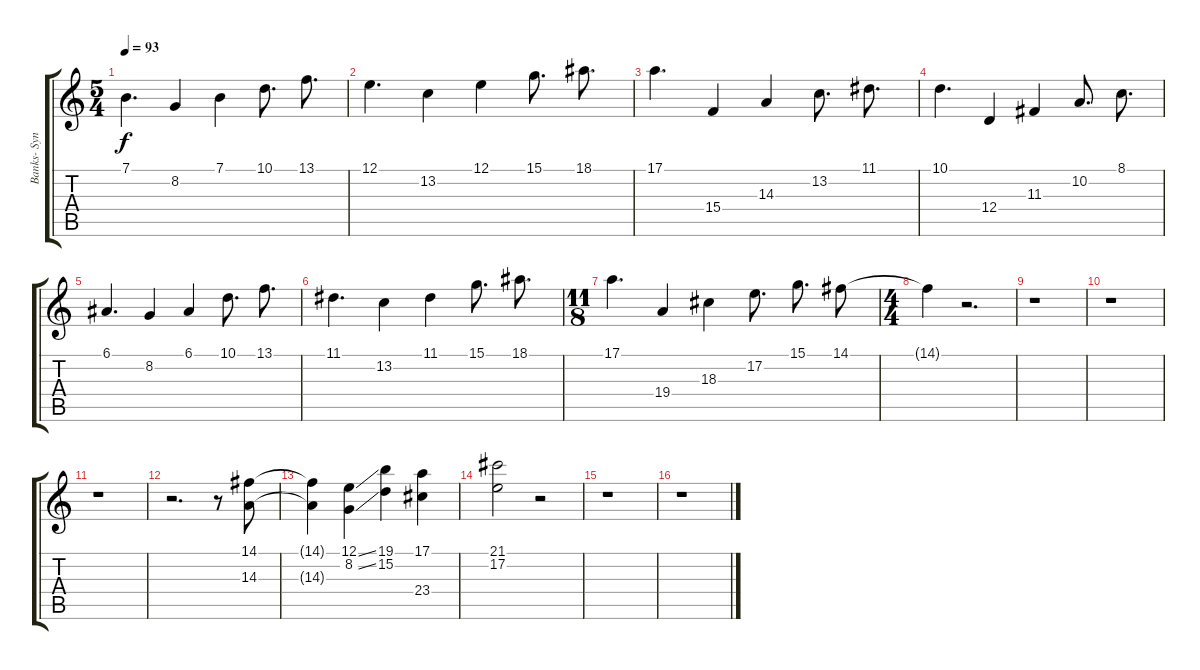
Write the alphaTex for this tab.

\track ("Banks- Synth" "Banks- Syn") {instrument pad2warm}
\staff {score tabs}
\tuning (E4 B3 G3 D3 A2 E2) {hide}
\ts (5 4)
\tempo 93
\clef g2
\ks c
7.1.4{d dy f} 8.2.4 7.1.4 10.1.8{d} 13.1.8{d} |
12.1.4{d} 13.2.4 12.1.4 15.1.8{d} 18.1.8{d} |
17.1.4{d} 15.4.4 14.3.4 13.2.8{d} 11.1.8{d} |
10.1.4{d} 12.4.4 11.3.4 10.2.8{d} 8.1.8{d} |
6.1.4{d} 8.2.4 6.1.4 10.1.8{d} 13.1.8{d} |
11.1.4{d} 13.2.4 11.1.4 15.1.8{d} 18.1.8{d} |
\ts (11 8)
17.1.4{d} 19.4.4 18.3.4 17.2.8{d} 15.1.8{d} 14.1.8 |
\ts (4 4)
14.1{t}.4 r.2{d} |
r.1 |
r.1 |
r.1 |
r.2{d} r.8 (14.1 14.3).8 |
(14.1{t} 14.3{t}).4 (12.1{ss} 8.2{ss}).4 (19.1 15.2).4 (17.1 23.4).4 |
(21.1 17.2).2 r.2 |
r.1 |
r.1
